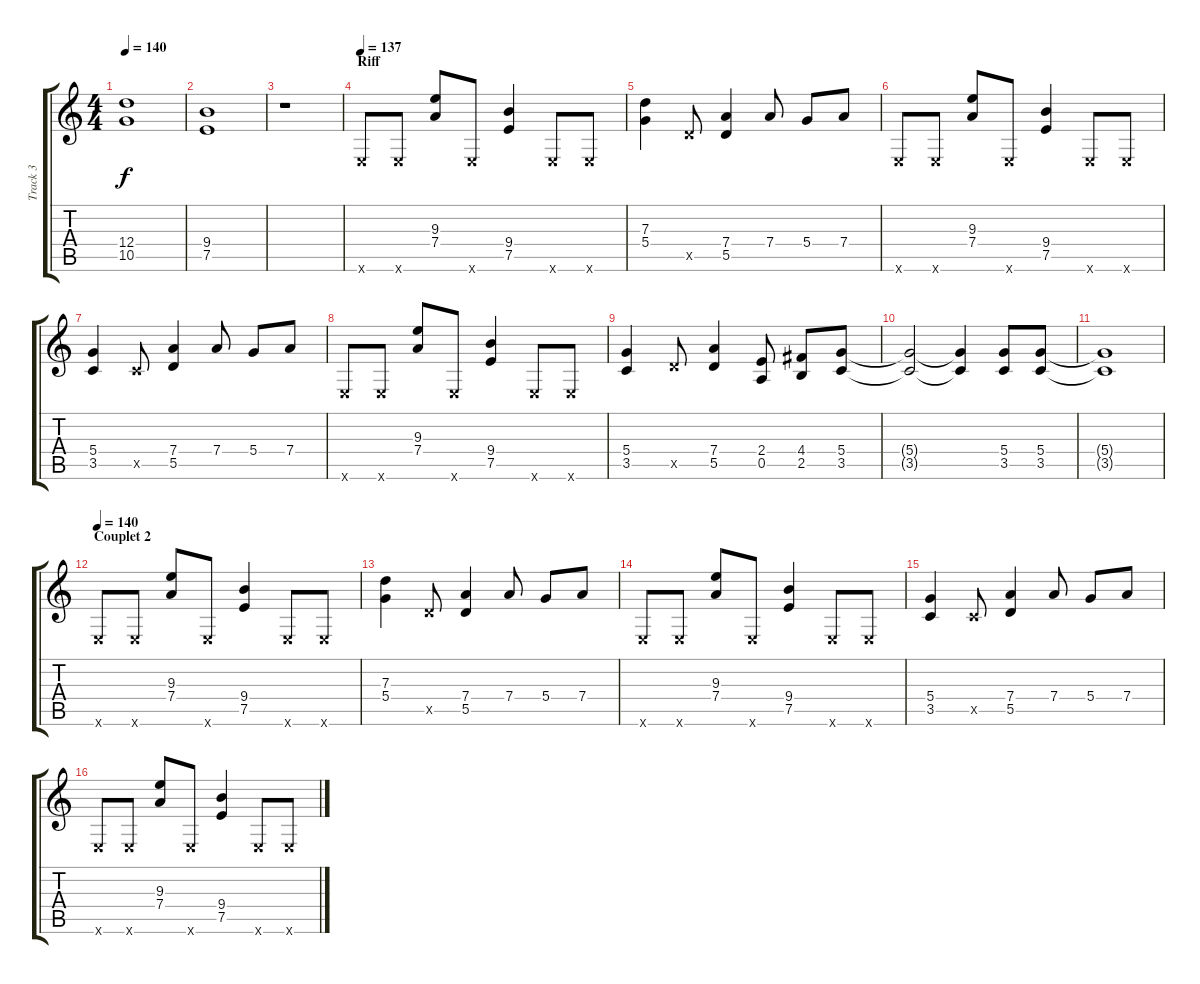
\track ("Track 3" "Track 3") {instrument overdrivenguitar}
\staff {score tabs}
\tuning (E4 B3 G3 D3 A2 E2) {hide}
\ts (4 4)
\tempo 140
\clef g2
\ks c
(12.4 10.5).1{dy f} |
(9.4 7.5).1 |
r.1 |
\section ("" "Riff")
\tempo 137
0.6{x}.8 0.6{x}.8 (9.3 7.4).8 0.6{x}.8 (9.4 7.5).4 0.6{x}.8 0.6{x}.8 |
(7.3 5.4).4 5.5{x}.8 (7.4 5.5).4 7.4.8 5.4.8 7.4.8 |
0.6{x}.8 0.6{x}.8 (9.3 7.4).8 0.6{x}.8 (9.4 7.5).4 0.6{x}.8 0.6{x}.8 |
(5.4 3.5).4 3.5{x}.8 (7.4 5.5).4 7.4.8 5.4.8 7.4.8 |
0.6{x}.8 0.6{x}.8 (9.3 7.4).8 0.6{x}.8 (9.4 7.5).4 0.6{x}.8 0.6{x}.8 |
(5.4 3.5).4 5.5{x}.8 (7.4 5.5).4 (2.4 0.5).8 (4.4 2.5).8 (5.4 3.5).8 |
(5.4{t} 3.5{t}).2 (5.4{t} 3.5{t}).4 (5.4 3.5).8 (5.4 3.5).8 |
(5.4{t} 3.5{t}).1 |
\section ("" "Couplet 2")
\tempo 140
0.6{x}.8 0.6{x}.8 (9.3 7.4).8 0.6{x}.8 (9.4 7.5).4 0.6{x}.8 0.6{x}.8 |
(7.3 5.4).4 5.5{x}.8 (7.4 5.5).4 7.4.8 5.4.8 7.4.8 |
0.6{x}.8 0.6{x}.8 (9.3 7.4).8 0.6{x}.8 (9.4 7.5).4 0.6{x}.8 0.6{x}.8 |
(5.4 3.5).4 3.5{x}.8 (7.4 5.5).4 7.4.8 5.4.8 7.4.8 |
0.6{x}.8 0.6{x}.8 (9.3 7.4).8 0.6{x}.8 (9.4 7.5).4 0.6{x}.8 0.6{x}.8
